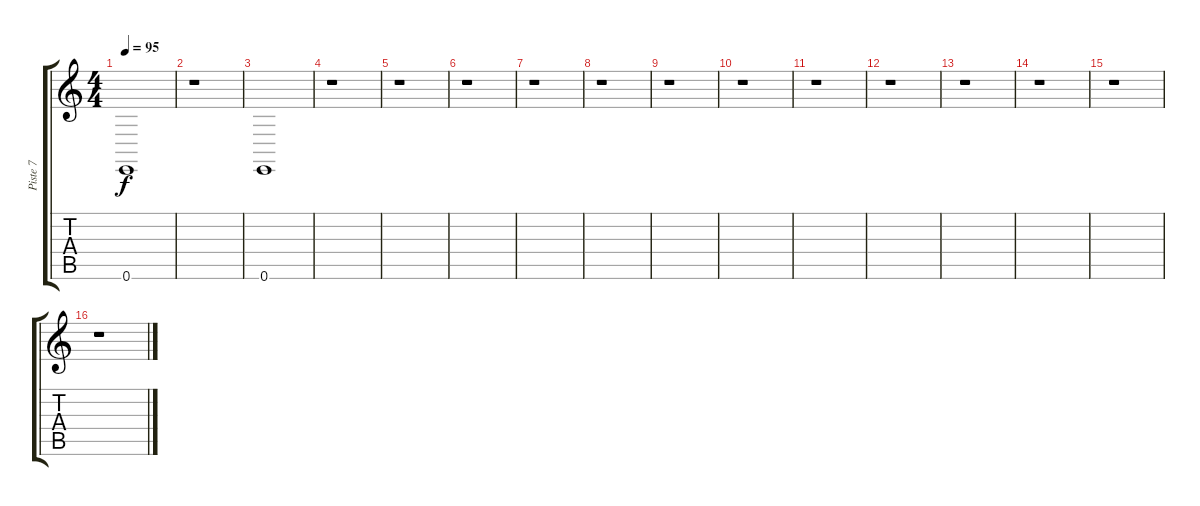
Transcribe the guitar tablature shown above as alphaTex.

\track ("Piste 7" "Piste 7") {instrument seashore}
\staff {score tabs}
\tuning (E4 B3 G3 D3 A2 E2) {hide}
\ts (4 4)
\tempo 95
\clef g2
\ks c
0.6.1{dy f} |
r.1 |
0.6.1 |
r.1 |
r.1 |
r.1 |
r.1 |
r.1 |
r.1 |
r.1 |
r.1 |
r.1 |
r.1 |
r.1 |
r.1 |
r.1
